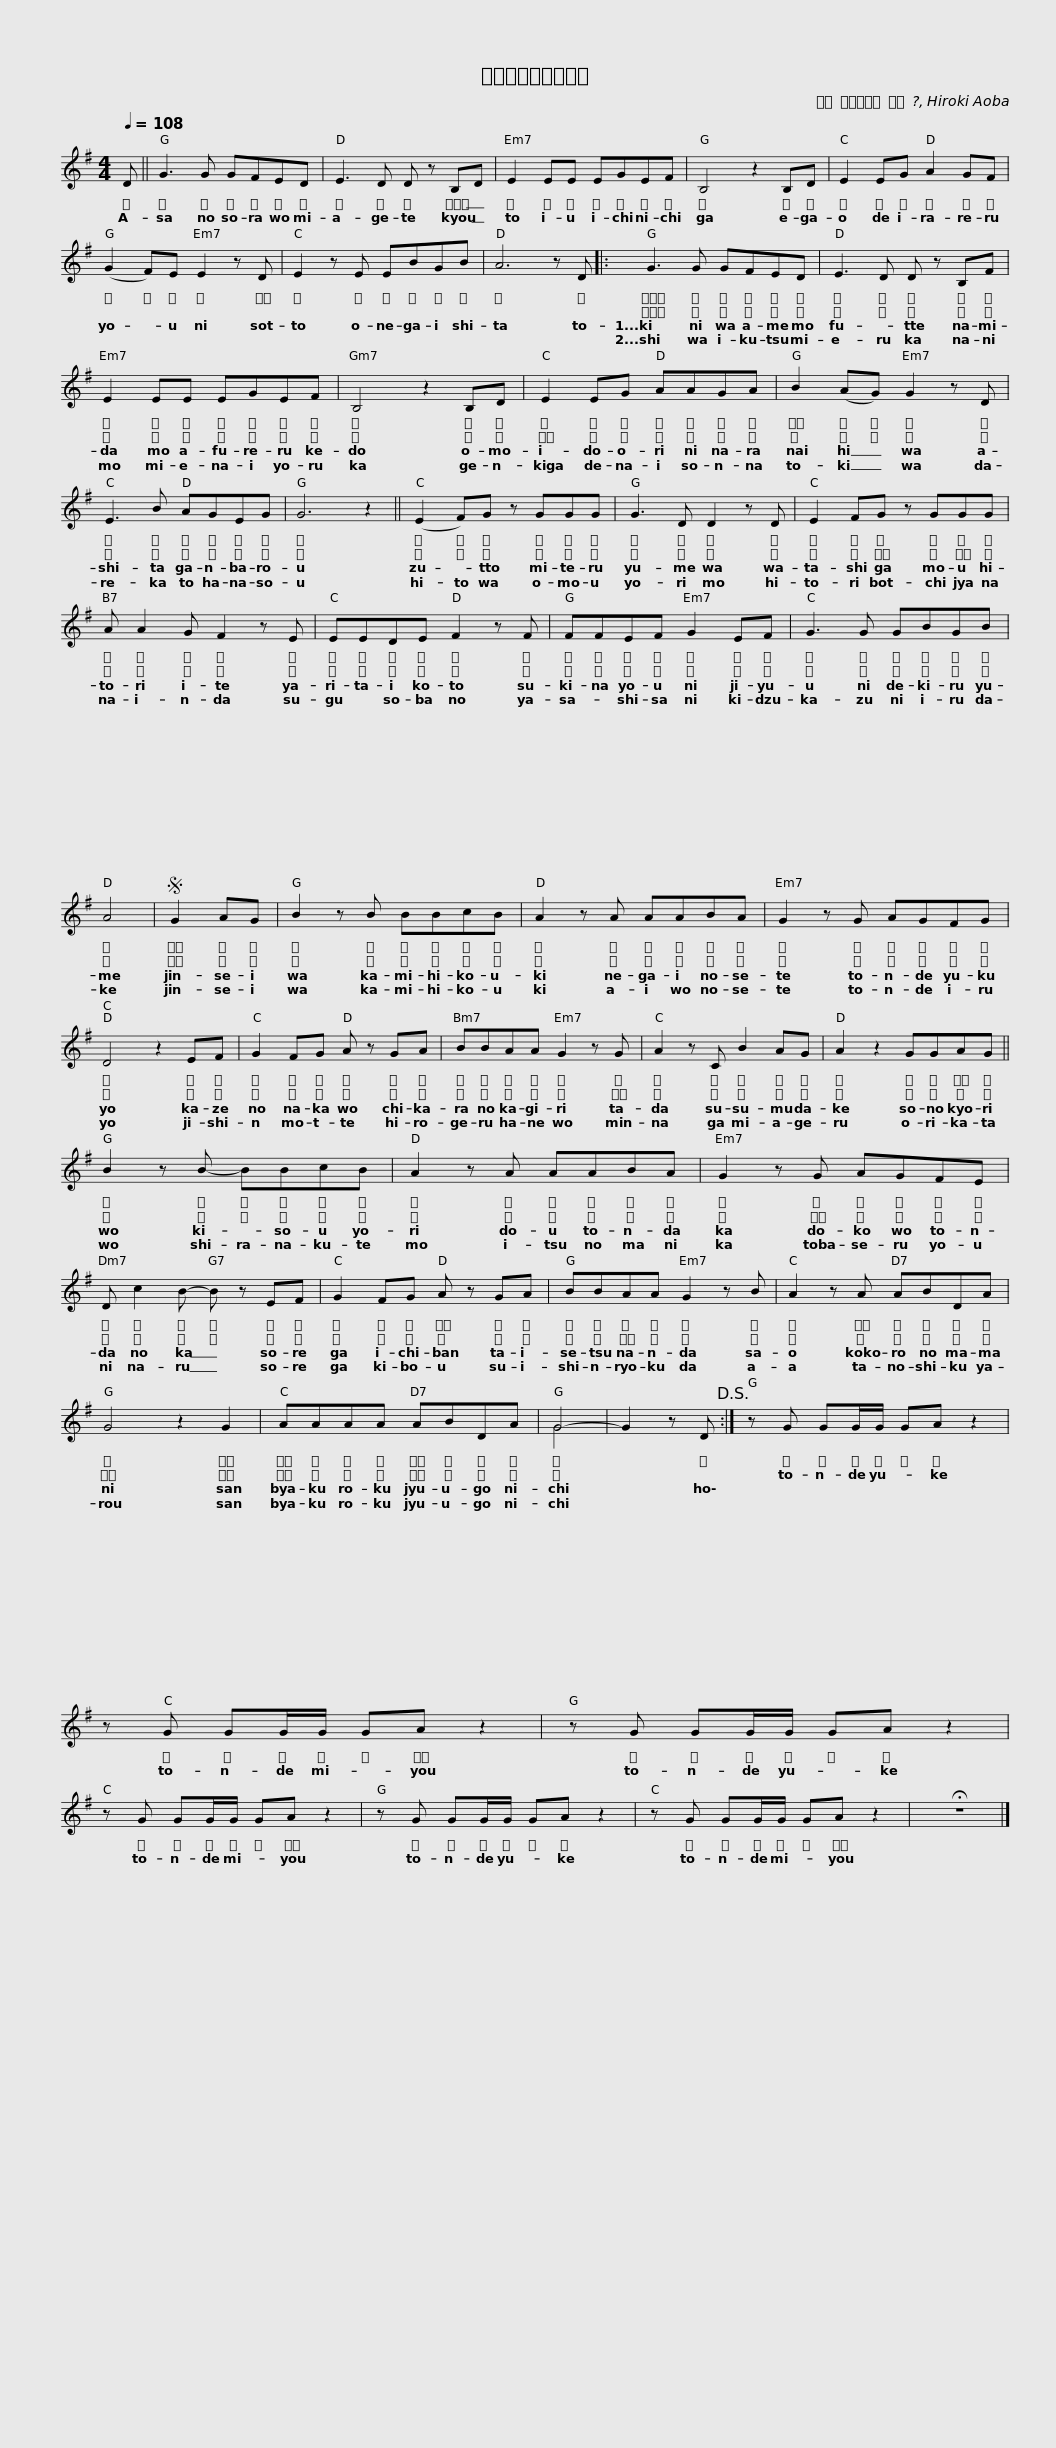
X:1
%%score ( 1 2 )
L:1/8
Q:1/4=108
M:4/4
I:linebreak $
K:G
V:1 treble
V:2 treble
V:1
 D || G3 G GFED | E3 D D z B,D | E2 EE EGEF | B,4 z2 B,D |$ %5
 E2 EG A2 GF | (G2 F)E E2 z D | E2 z E EBGB | A6 z D |: G3 G GFED |$ %10
 E3 D D z B,F | E2 EE EGEF | B,4 z2 B,D | E2 EG AAGA |$ B2 (AG) G2 z D | %15
 E3 B AGEG | G6 z2 || (E2 F)G z GGG | G3 D D2 z D |$ E2 FG z GGG | %20
 A A2 G F2 z E | EEDE F2 z F | FFEF G2 EF |$ G3 G GBGB | A4 | %25
S G2 AG | B2 z B BBcB | A2 z A AABA |$ G2 z G AGFG | D4 z2 EF | %30
 G2 FG A z GA | BBAA G2 z G |$ A2 z C B2 AG | A2 z2 GGAG || B2 z B- BBcB | %35
 A2 z A AABA |$ G2 z G AGFE | D c2 B- B z EF | G2 FG A z GA | BBAA G2 z B |$ %40
 A2 z A ABDA | G4 z2 G2 | AAAA ABDA | G4- | G2 z D!D.S.! :|$ %45
 z G GG/G/ GA z2 | z G GG/G/ GA z2 | z G GG/G/ GA z2 | z G GG/G/ GA z2 |$ z G GG/G/ GA z2 | %50
 z G GG/G/ GA z2 | !fermata!z8 |] %52
V:2
 x || x8 | x8 | x8 | x8 |$ %5
 x8 | x8 | x8 | x8 |: x8 |$ %10
 x8 | x8 | x8 | x8 |$ x8 | %15
 x8 | x8 || x8 | x8 |$ x8 | %20
 x8 | x8 | x8 |$ x8 | x4 | %25
 x4 | x8 | x8 |$ x8 | x8 | %30
 x8 | x8 |$ x8 | x8 || x8 | %35
 x8 |$ x8 | x8 | x8 | x8 |$ %40
 x8 | x8 | x8 | G4 | x4 :|$ %45
 x8 | x8 | x8 | x8 |$ x8 | %50
 x8 | x8 |] %52
